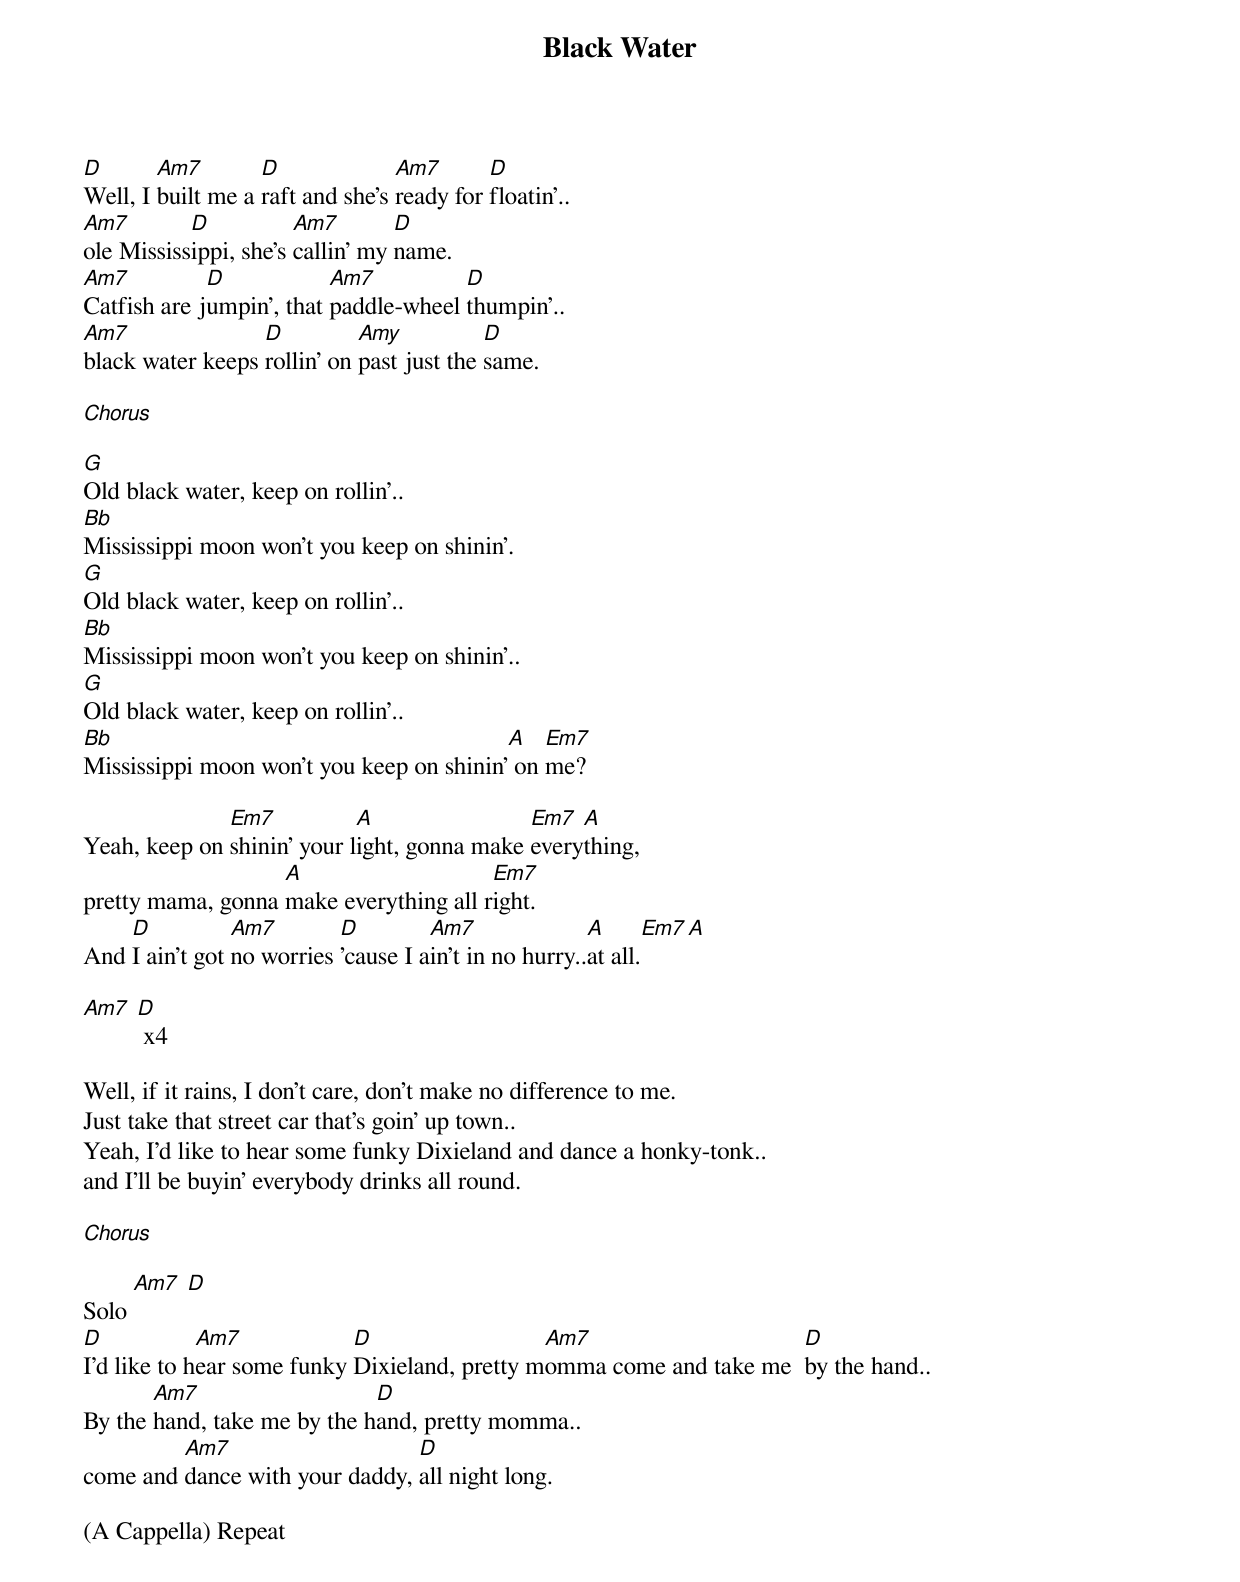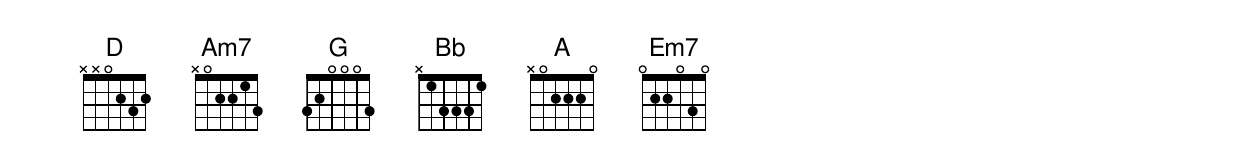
{title:Black Water}

[D]Well, I [Am7]built me a [D]raft and she's [Am7]ready for [D]floatin’..
[Am7]ole Mississ[D]ippi, she's [Am7]callin’ my [D]name.
[Am7]Catfish are j[D]umpin’, that [Am7]paddle-wheel [D]thumpin’..
[Am7]black water keeps [D]rollin’ on [Amy]past just the [D]same.

[Chorus]

[G]Old black water, keep on rollin'..
[Bb]Mississippi moon won't you keep on shinin'.
[G]Old black water, keep on rollin'..
[Bb]Mississippi moon won't you keep on shinin'..
[G]Old black water, keep on rollin'..
[Bb]Mississippi moon won't you keep on shinin’[A] on [Em7]me?

Yeah, keep on [Em7]shinin’ your l[A]ight, gonna make [Em7]every[A]thing,
pretty mama, gonna [A]make everything all r[Em7]ight.
And [D]I ain't got [Am7]no worries [D]’cause I a[Am7]in’t in no hurry..[A]at all.[Em7][A]

[Am7] [D] x4

Well, if it rains, I don't care, don't make no difference to me.
Just take that street car that's goin' up town..
Yeah, I'd like to hear some funky Dixieland and dance a honky-tonk..
and I'll be buyin' everybody drinks all round.

[Chorus]

Solo [Am7] [D]
[D]I’d like to h[Am7]ear some funky [D]Dixieland, pretty m[Am7]omma come and take me  [D]by the hand..
By the [Am7]hand, take me by the h[D]and, pretty momma..
come and [Am7]dance with your daddy, [D]all night long.

(A Cappella) Repeat
